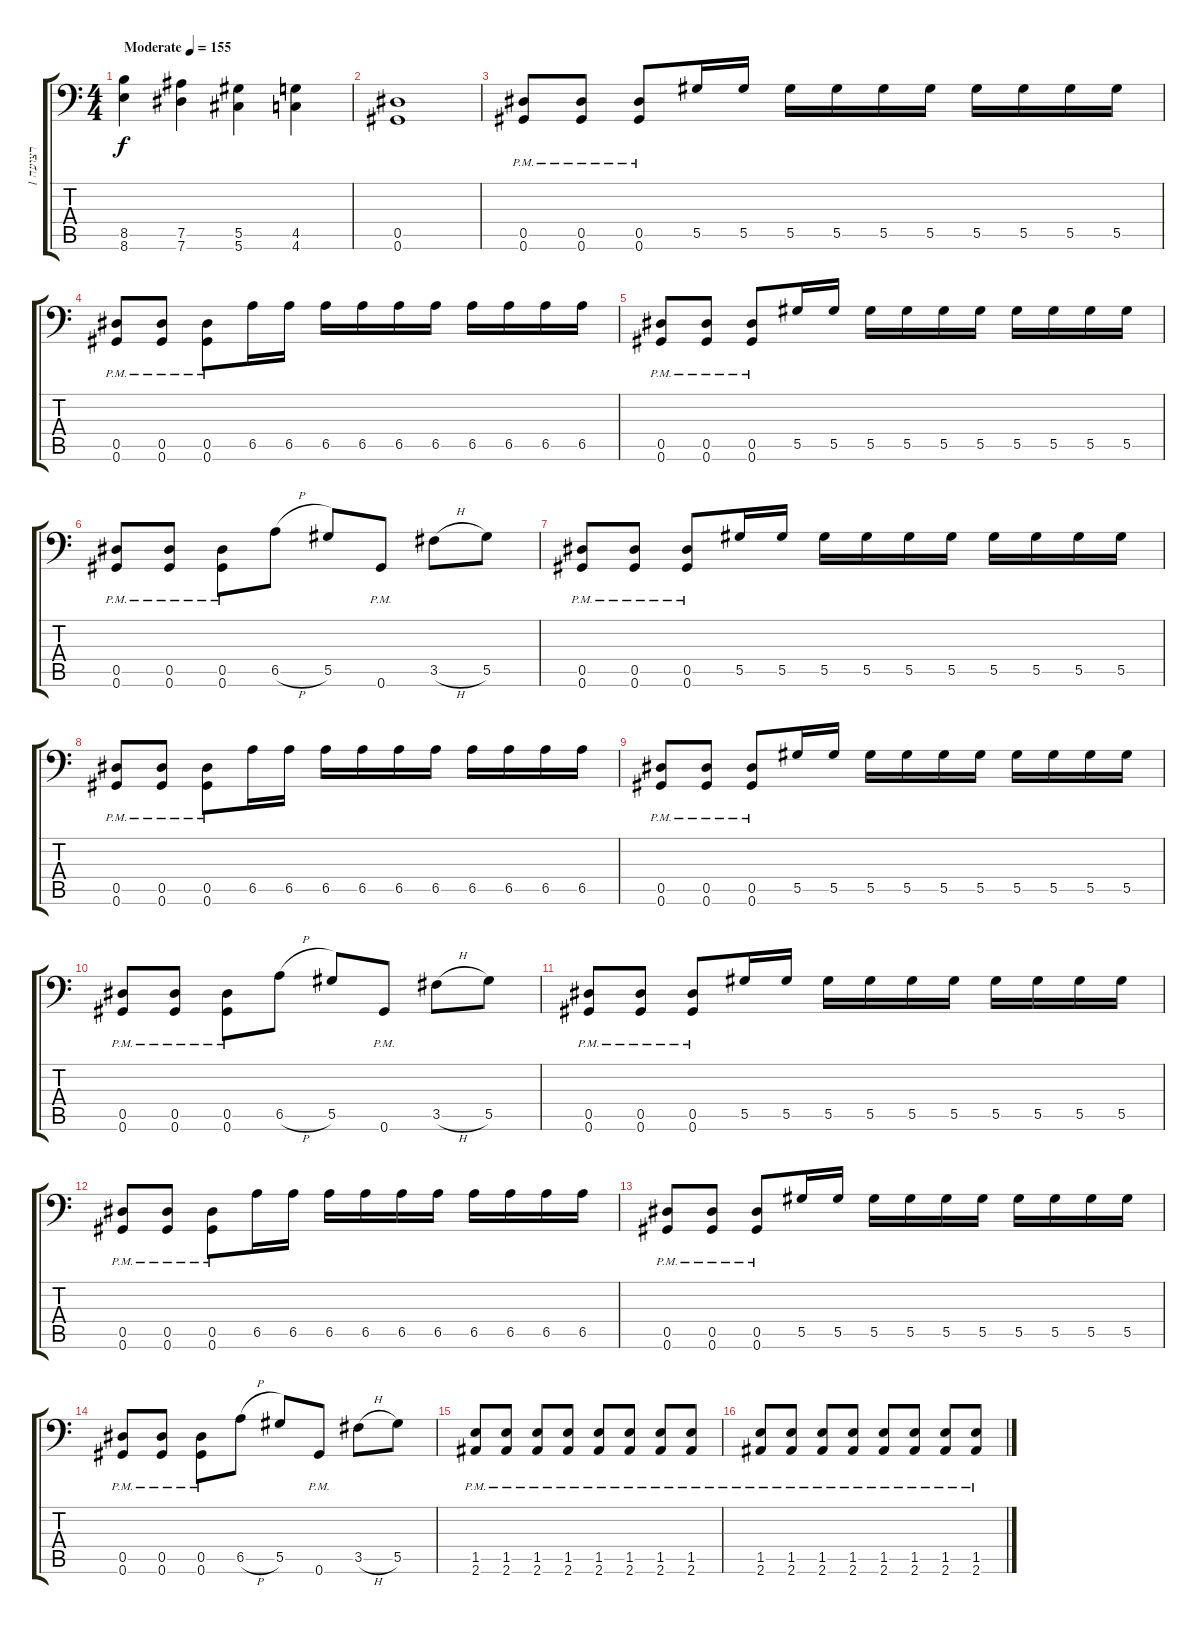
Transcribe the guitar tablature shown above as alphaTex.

\track ("רצועה 1" "רצועה 1") {instrument distortionguitar}
\staff {score tabs}
\tuning (Bb3 F3 Db3 Ab2 Eb2 Ab1) {hide}
\ts (4 4)
\tempo (155 "Moderate")
\clef f4
\ks c
(8.5 8.6).4{dy f instrument distortionguitar} (7.5 7.6).4 (5.5 5.6).4 (4.5 4.6).4 |
(0.5 0.6).1 |
(0.5{pm} 0.6{pm}).8 (0.5{pm} 0.6{pm}).8 (0.5{pm} 0.6{pm}).8 5.5.16 5.5.16 5.5.16 5.5.16 5.5.16 5.5.16 5.5.16 5.5.16 5.5.16 5.5.16 |
(0.5{pm} 0.6{pm}).8 (0.5{pm} 0.6{pm}).8 (0.5{pm} 0.6{pm}).8 6.5.16 6.5.16 6.5.16 6.5.16 6.5.16 6.5.16 6.5.16 6.5.16 6.5.16 6.5.16 |
(0.5{pm} 0.6{pm}).8 (0.5{pm} 0.6{pm}).8 (0.5{pm} 0.6{pm}).8 5.5.16 5.5.16 5.5.16 5.5.16 5.5.16 5.5.16 5.5.16 5.5.16 5.5.16 5.5.16 |
(0.5{pm} 0.6{pm}).8 (0.5{pm} 0.6{pm}).8 (0.5{pm} 0.6{pm}).8 6.5{h}.8 5.5.8 0.6{pm}.8 3.5{h}.8 5.5.8 |
(0.5{pm} 0.6{pm}).8 (0.5{pm} 0.6{pm}).8 (0.5{pm} 0.6{pm}).8 5.5.16 5.5.16 5.5.16 5.5.16 5.5.16 5.5.16 5.5.16 5.5.16 5.5.16 5.5.16 |
(0.5{pm} 0.6{pm}).8 (0.5{pm} 0.6{pm}).8 (0.5{pm} 0.6{pm}).8 6.5.16 6.5.16 6.5.16 6.5.16 6.5.16 6.5.16 6.5.16 6.5.16 6.5.16 6.5.16 |
(0.5{pm} 0.6{pm}).8 (0.5{pm} 0.6{pm}).8 (0.5{pm} 0.6{pm}).8 5.5.16 5.5.16 5.5.16 5.5.16 5.5.16 5.5.16 5.5.16 5.5.16 5.5.16 5.5.16 |
(0.5{pm} 0.6{pm}).8 (0.5{pm} 0.6{pm}).8 (0.5{pm} 0.6{pm}).8 6.5{h}.8 5.5.8 0.6{pm}.8 3.5{h}.8 5.5.8 |
(0.5{pm} 0.6{pm}).8 (0.5{pm} 0.6{pm}).8 (0.5{pm} 0.6{pm}).8 5.5.16 5.5.16 5.5.16 5.5.16 5.5.16 5.5.16 5.5.16 5.5.16 5.5.16 5.5.16 |
(0.5{pm} 0.6{pm}).8 (0.5{pm} 0.6{pm}).8 (0.5{pm} 0.6{pm}).8 6.5.16 6.5.16 6.5.16 6.5.16 6.5.16 6.5.16 6.5.16 6.5.16 6.5.16 6.5.16 |
(0.5{pm} 0.6{pm}).8 (0.5{pm} 0.6{pm}).8 (0.5{pm} 0.6{pm}).8 5.5.16 5.5.16 5.5.16 5.5.16 5.5.16 5.5.16 5.5.16 5.5.16 5.5.16 5.5.16 |
(0.5{pm} 0.6{pm}).8 (0.5{pm} 0.6{pm}).8 (0.5{pm} 0.6{pm}).8 6.5{h}.8 5.5.8 0.6{pm}.8 3.5{h}.8 5.5.8 |
(1.5{pm} 2.6{pm}).8 (1.5{pm} 2.6{pm}).8 (1.5{pm} 2.6{pm}).8 (1.5{pm} 2.6{pm}).8 (1.5{pm} 2.6{pm}).8 (1.5{pm} 2.6{pm}).8 (1.5{pm} 2.6{pm}).8 (1.5{pm} 2.6{pm}).8 |
(1.5{pm} 2.6{pm}).8 (1.5{pm} 2.6{pm}).8 (1.5{pm} 2.6{pm}).8 (1.5{pm} 2.6{pm}).8 (1.5{pm} 2.6{pm}).8 (1.5{pm} 2.6{pm}).8 (1.5{pm} 2.6{pm}).8 (1.5{pm} 2.6{pm}).8
